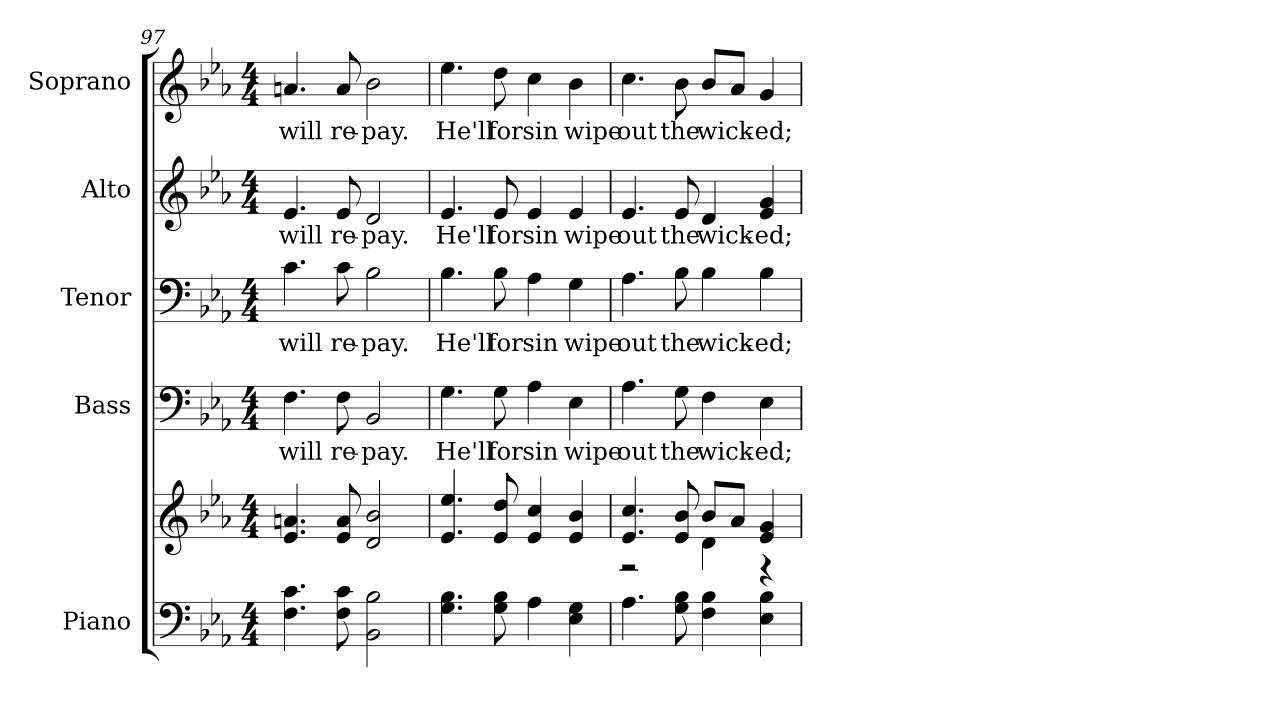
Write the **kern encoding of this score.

**kern	**kern	**kern	**text	**kern	**text	**kern	**text	**kern	**text
*part5	*part5	*part4	*part4	*part3	*part3	*part2	*part2	*part1	*part1
*staff6	*staff5	*staff4	*staff4	*staff3	*staff3	*staff2	*staff2	*staff1	*staff1
*I"Piano	*	*I"Bass	*	*I"Tenor	*	*I"Alto	*	*I"Soprano	*
*I'Pno.	*	*I'B.	*	*I'T.	*	*I'A.	*	*I'S.	*
*clefF4	*clefG2	*clefF4	*	*clefF4	*	*clefG2	*	*clefG2	*
*k[b-e-a-]	*k[b-e-a-]	*k[b-e-a-]	*	*k[b-e-a-]	*	*k[b-e-a-]	*	*k[b-e-a-]	*
*E-:	*E-:	*E-:	*	*E-:	*	*E-:	*	*E-:	*
*M4/4	*M4/4	*M4/4	*	*M4/4	*	*M4/4	*	*M4/4	*
=97	=97	=97	=97	=97	=97	=97	=97	=97	=97
!	!	!	!LO:LY:b:color=#000000	!	!	!	!	!	!
!	!	!	!	!	!LO:LY:b:color=#000000	!	!	!	!
!	!	!	!	!	!	!	!LO:LY:b:color=#000000	!	!
!	!	!	!	!	!	!	!	!	!LO:LY:b:color=#000000
4.Fi\ 4.ci	4.e-i/ 4.ani	4.Fi\	will	4.ci\	will	4.e-i/	will	4.ani/	will
!	!	!	!LO:LY:b:color=#000000	!	!	!	!	!	!
!	!	!	!	!	!LO:LY:b:color=#000000	!	!	!	!
!	!	!	!	!	!	!	!LO:LY:b:color=#000000	!	!
!	!	!	!	!	!	!	!	!	!LO:LY:b:color=#000000
8Fi\ 8ci	8e-i/ 8ai	8Fi\	re-	8ci\	re-	8e-i/	re-	8ai/	re-
!	!	!	!LO:LY:b:color=#000000	!	!	!	!	!	!
!	!	!	!	!	!LO:LY:b:color=#000000	!	!	!	!
!	!	!	!	!	!	!	!LO:LY:b:color=#000000	!	!
!	!	!	!	!	!	!	!	!	!LO:LY:b:color=#000000
2BB-i\ 2B-i	2di/ 2b-i	2BB-i/	-pay.	2B-i\	-pay.	2di/	-pay.	2b-i\	-pay.
=98	=98	=98	=98	=98	=98	=98	=98	=98	=98
!	!	!	!LO:LY:b:color=#000000	!	!	!	!	!	!
!	!	!	!	!	!LO:LY:b:color=#000000	!	!	!	!
!	!	!	!	!	!	!	!LO:LY:b:color=#000000	!	!
!	!	!	!	!	!	!	!	!	!LO:LY:b:color=#000000
4.Gi\ 4.B-i	4.e-i/ 4.ee-i	4.Gi\	He'll	4.B-i\	He'll	4.e-i/	He'll	4.ee-i\	He'll
!	!	!	!LO:LY:b:color=#000000	!	!	!	!	!	!
!	!	!	!	!	!LO:LY:b:color=#000000	!	!	!	!
!	!	!	!	!	!	!	!LO:LY:b:color=#000000	!	!
!	!	!	!	!	!	!	!	!	!LO:LY:b:color=#000000
8Gi\ 8B-i	8e-i/ 8ddi	8Gi\	for	8B-i\	for	8e-i/	for	8ddi\	for
!	!	!	!LO:LY:b:color=#000000	!	!	!	!	!	!
!	!	!	!	!	!LO:LY:b:color=#000000	!	!	!	!
!	!	!	!	!	!	!	!LO:LY:b:color=#000000	!	!
!	!	!	!	!	!	!	!	!	!LO:LY:b:color=#000000
4A-i\	4e-i/ 4cci	4A-i\	sin	4A-i\	sin	4e-i/	sin	4cci\	sin
!	!	!	!LO:LY:b:color=#000000	!	!	!	!	!	!
!	!	!	!	!	!LO:LY:b:color=#000000	!	!	!	!
!	!	!	!	!	!	!	!LO:LY:b:color=#000000	!	!
!	!	!	!	!	!	!	!	!	!LO:LY:b:color=#000000
4E-i\ 4Gi	4e-i/ 4b-i	4E-i\	wipe	4Gi\	wipe	4e-i/	wipe	4b-i\	wipe
=99	=99	=99	=99	=99	=99	=99	=99	=99	=99
*	*^	*	*	*	*	*	*	*	*
!	!	!	!	!LO:LY:b:color=#000000	!	!	!	!	!	!
!	!	!	!	!	!	!LO:LY:b:color=#000000	!	!	!	!
!	!	!	!	!	!	!	!	!LO:LY:b:color=#000000	!	!
!	!	!	!	!	!	!	!	!	!	!LO:LY:b:color=#000000
4.A-i\	4.e-i/ 4.cci	2r	4.A-i\	out	4.A-i\	out	4.e-i/	out	4.cci\	out
!	!	!	!	!LO:LY:b:color=#000000	!	!	!	!	!	!
!	!	!	!	!	!	!LO:LY:b:color=#000000	!	!	!	!
!	!	!	!	!	!	!	!	!LO:LY:b:color=#000000	!	!
!	!	!	!	!	!	!	!	!	!	!LO:LY:b:color=#000000
8Gi\ 8B-i	8e-i/ 8b-i	.	8Gi\	the	8B-i\	the	8e-i/	the	8b-i\	the
!	!	!	!	!LO:LY:b:color=#000000	!	!	!	!	!	!
!	!	!	!	!	!	!LO:LY:b:color=#000000	!	!	!	!
!	!	!	!	!	!	!	!	!LO:LY:b:color=#000000	!	!
!	!	!	!	!	!	!	!	!	!	!LO:LY:b:color=#000000
4Fi\ 4B-i	8b-i/L	4di\	4Fi\	wick-	4B-i\	wick-	4di/	wick-	8b-i/L	wick-
.	8a-i/J	.	.	.	.	.	.	.	8a-i/J	.
!	!	!	!	!LO:LY:b:color=#000000	!	!	!	!	!	!
!	!	!	!	!	!	!LO:LY:b:color=#000000	!	!	!	!
!	!	!	!	!	!	!	!	!LO:LY:b:color=#000000	!	!
!	!	!	!	!	!	!	!	!	!	!LO:LY:b:color=#000000
4E-i\ 4B-i	4e-i/ 4gi	4r	4E-i\	-ed;	4B-i\	-ed;	4e-i/ 4gi	-ed;	4gi/	-ed;
*	*v	*v	*	*	*	*	*	*	*	*
=	=	=	=	=	=	=	=	=	=
*-	*-	*-	*-	*-	*-	*-	*-	*-	*-
